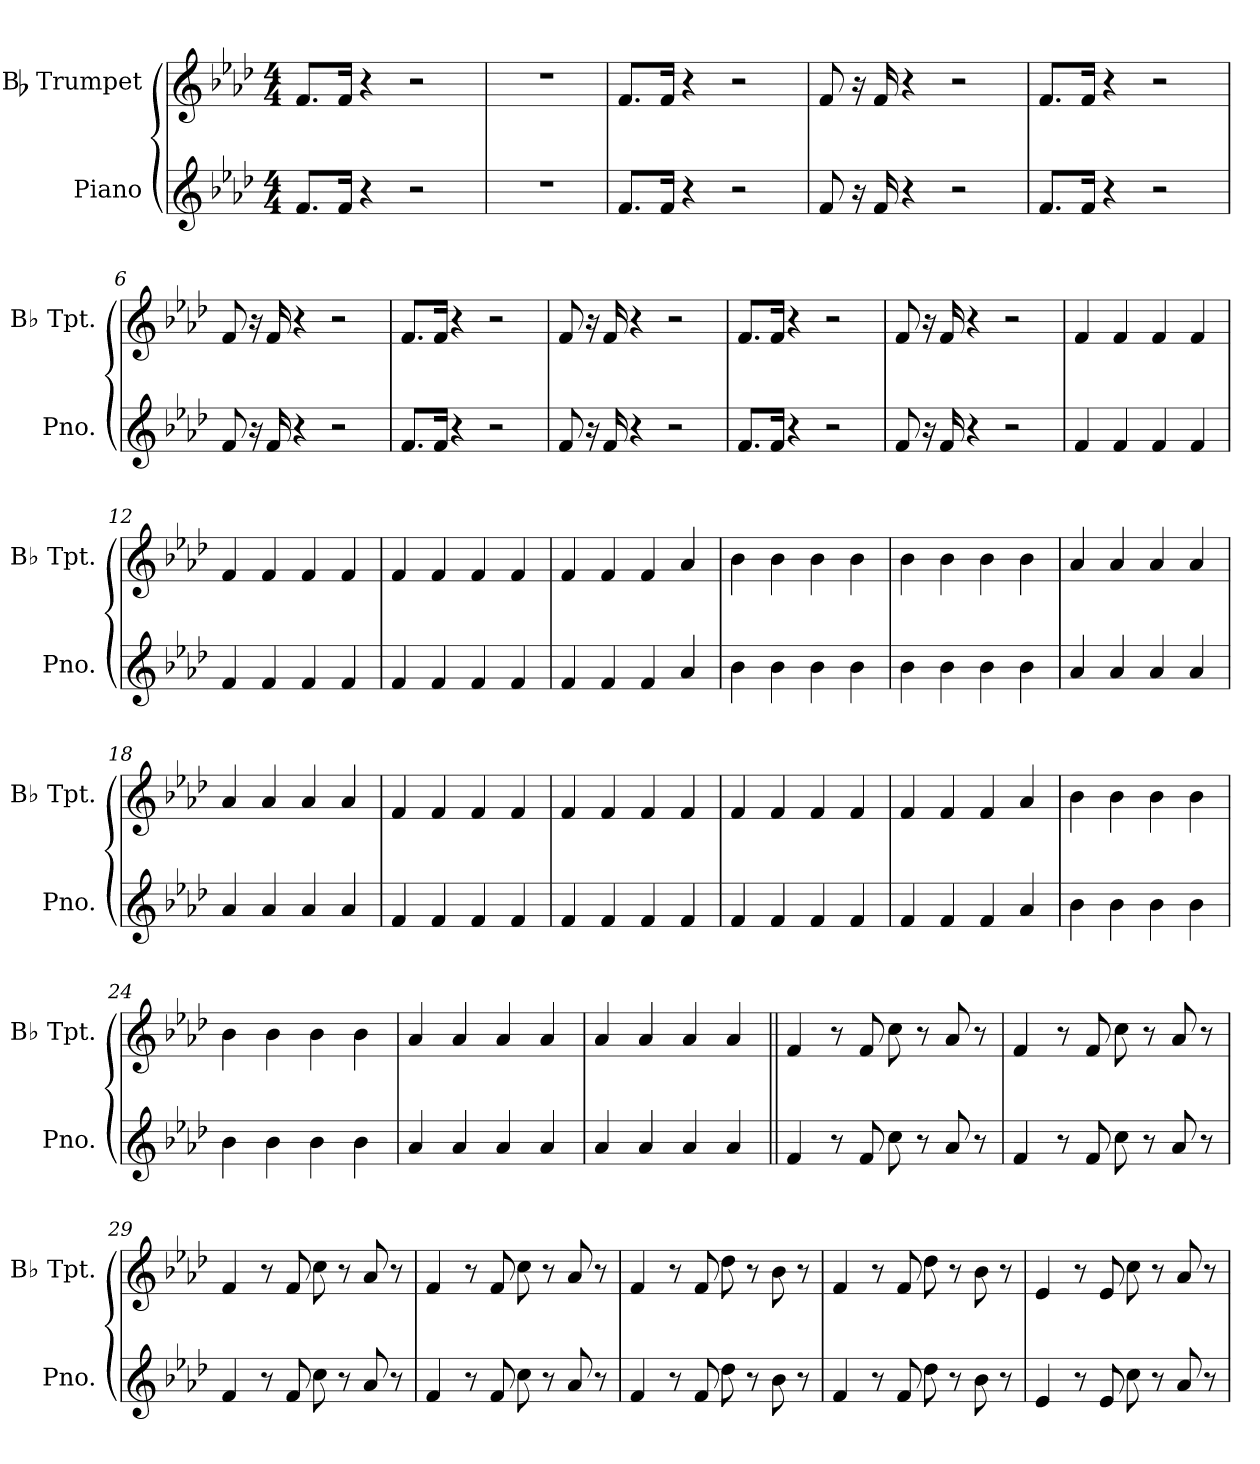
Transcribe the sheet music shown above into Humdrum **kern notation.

**kern	**kern
*part2	*part1
*staff2	*staff1
*I"Piano	*I"Bb Trumpet
*I'Pno.	*I'Bb Tpt.
*clefG2	*clefG2
*k[b-e-a-d-]	*k[b-e-a-d-]
*M4/4	*M4/4
=1	=1
8.fL	8.f!L
16fJk	16f!Jk
4r	4r
2r	2r
=2	=2
1r	1r
=3	=3
8.fL	8.f!L
16fJk	16f!Jk
4r	4r
2r	2r
=4	=4
8f	8f!
16r	16r
16f	16f!
4r	4r
2r	2r
=5	=5
8.fL	8.f!L
16fJk	16f!Jk
4r	4r
2r	2r
=6	=6
8f	8f!
16r	16r
16f	16f!
4r	4r
2r	2r
=7	=7
8.fL	8.f!L
16fJk	16f!Jk
4r	4r
2r	2r
=8	=8
8f	8f!
16r	16r
16f	16f!
4r	4r
2r	2r
=9	=9
8.fL	8.f!L
16fJk	16f!Jk
4r	4r
2r	2r
=10	=10
8f	8f!
16r	16r
16f	16f!
4r	4r
2r	2r
=11	=11
4f	4f!
4f	4f!
4f	4f!
4f	4f!
=12	=12
4f	4f!
4f	4f!
4f	4f!
4f	4f!
=13	=13
4f	4f!
4f	4f!
4f	4f!
4f	4f!
=14	=14
4f	4f!
4f	4f!
4f	4f!
4a-	4a-!
=15	=15
4b-	4b-!
4b-	4b-!
4b-	4b-!
4b-	4b-!
=16	=16
4b-	4b-!
4b-	4b-!
4b-	4b-!
4b-	4b-!
=17	=17
4a-	4a-!
4a-	4a-!
4a-	4a-!
4a-	4a-!
=18	=18
4a-	4a-!
4a-	4a-!
4a-	4a-!
4a-	4a-!
=19	=19
4f	4f!
4f	4f!
4f	4f!
4f	4f!
=20	=20
4f	4f!
4f	4f!
4f	4f!
4f	4f!
=21	=21
4f	4f!
4f	4f!
4f	4f!
4f	4f!
=22	=22
4f	4f!
4f	4f!
4f	4f!
4a-	4a-!
=23	=23
4b-	4b-!
4b-	4b-!
4b-	4b-!
4b-	4b-!
=24	=24
4b-	4b-!
4b-	4b-!
4b-	4b-!
4b-	4b-!
=25	=25
4a-	4a-!
4a-	4a-!
4a-	4a-!
4a-	4a-!
=26	=26
4a-	4a-!
4a-	4a-!
4a-	4a-!
4a-	4a-!
=27||	=27||
4f	4f!
8r	8r
8f	8f!
8cc	8cc!
8r	8r
8a-	8a-!
8r	8r
=28	=28
4f	4f!
8r	8r
8f	8f!
8cc	8cc!
8r	8r
8a-	8a-!
8r	8r
=29	=29
4f	4f!
8r	8r
8f	8f!
8cc	8cc!
8r	8r
8a-	8a-!
8r	8r
=30	=30
4f	4f!
8r	8r
8f	8f!
8cc	8cc!
8r	8r
8a-	8a-!
8r	8r
=31	=31
4f	4f!
8r	8r
8f	8f!
8dd-	8dd-!
8r	8r
8b-	8b-!
8r	8r
=32	=32
4f	4f!
8r	8r
8f	8f!
8dd-	8dd-!
8r	8r
8b-	8b-!
8r	8r
=33	=33
4e-	4e-!
8r	8r
8e-	8e-!
8cc	8cc!
8r	8r
8a-	8a-!
8r	8r
=	=
*-	*-
